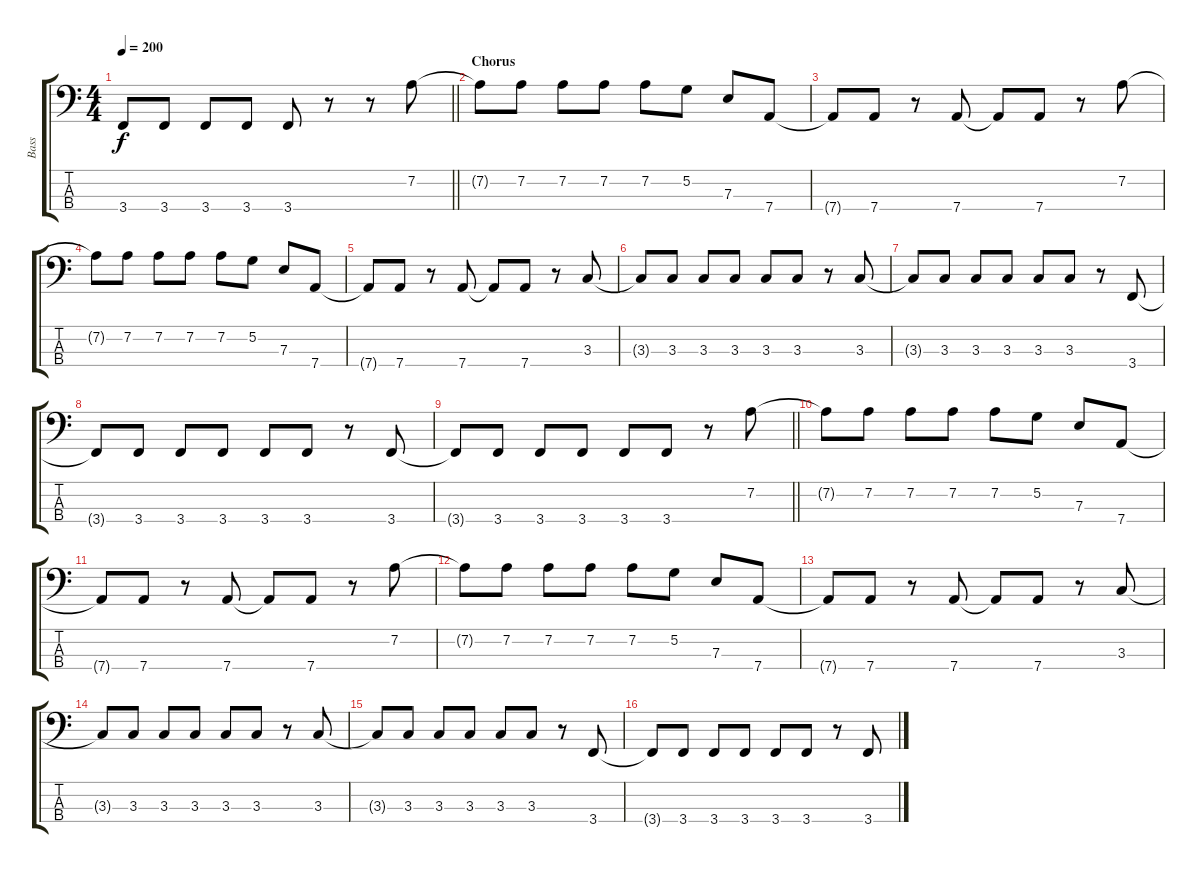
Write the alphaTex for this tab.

\track ("Bass" "Bass") {instrument electricbassfinger}
\staff {score tabs}
\tuning (G2 D2 A1 D1) {hide}
\ts (4 4)
\tempo 200
\clef f4
\barLineRight lightlight
\ks c
3.4.8{dy f} 3.4.8 3.4.8 3.4.8 3.4.8 r.8 r.8 7.2.8 |
\section ("" "Chorus")
7.2{t}.8 7.2.8 7.2.8 7.2.8 7.2.8 5.2.8 7.3.8 7.4.8 |
7.4{t}.8 7.4.8 r.8 7.4.8 7.4{t}.8 7.4.8 r.8 7.2.8 |
7.2{t}.8 7.2.8 7.2.8 7.2.8 7.2.8 5.2.8 7.3.8 7.4.8 |
7.4{t}.8 7.4.8 r.8 7.4.8 7.4{t}.8 7.4.8 r.8 3.3.8 |
3.3{t}.8 3.3.8 3.3.8 3.3.8 3.3.8 3.3.8 r.8 3.3.8 |
3.3{t}.8 3.3.8 3.3.8 3.3.8 3.3.8 3.3.8 r.8 3.4.8 |
3.4{t}.8 3.4.8 3.4.8 3.4.8 3.4.8 3.4.8 r.8 3.4.8 |
\barLineRight lightlight
3.4{t}.8 3.4.8 3.4.8 3.4.8 3.4.8 3.4.8 r.8 7.2.8 |
7.2{t}.8 7.2.8 7.2.8 7.2.8 7.2.8 5.2.8 7.3.8 7.4.8 |
7.4{t}.8 7.4.8 r.8 7.4.8 7.4{t}.8 7.4.8 r.8 7.2.8 |
7.2{t}.8 7.2.8 7.2.8 7.2.8 7.2.8 5.2.8 7.3.8 7.4.8 |
7.4{t}.8 7.4.8 r.8 7.4.8 7.4{t}.8 7.4.8 r.8 3.3.8 |
3.3{t}.8 3.3.8 3.3.8 3.3.8 3.3.8 3.3.8 r.8 3.3.8 |
3.3{t}.8 3.3.8 3.3.8 3.3.8 3.3.8 3.3.8 r.8 3.4.8 |
3.4{t}.8 3.4.8 3.4.8 3.4.8 3.4.8 3.4.8 r.8 3.4.8
